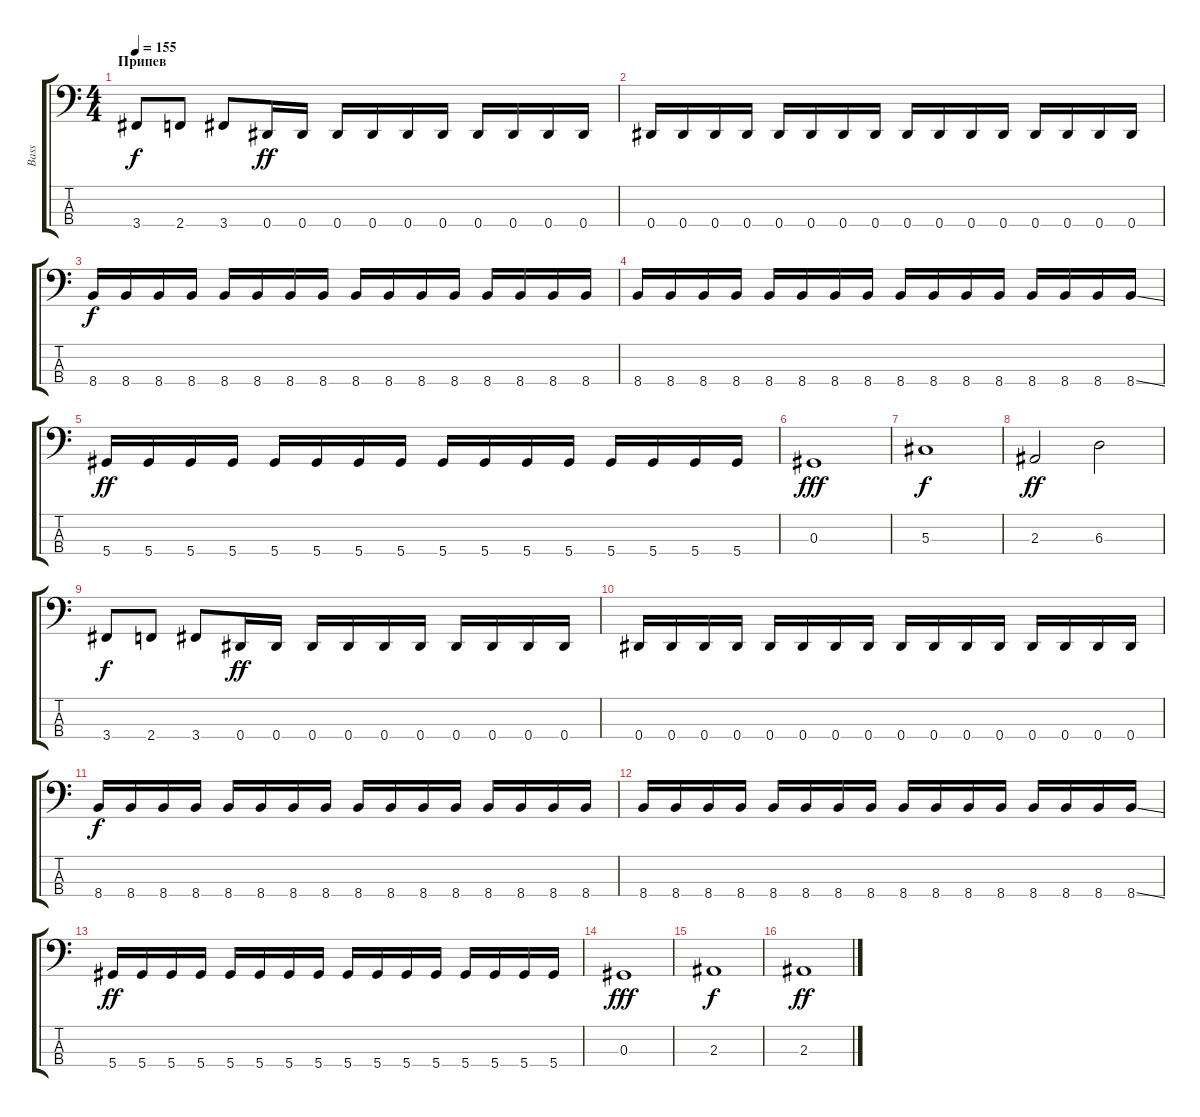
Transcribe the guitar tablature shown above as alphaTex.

\track ("Bass" "Bass") {instrument electricbasspick}
\staff {score tabs}
\tuning (Gb2 Db2 Ab1 Eb1) {hide}
\ts (4 4)
\section ("" "Припев")
\tempo 155
\clef f4
\ks c
3.4.8{dy f} 2.4.8 3.4.8 0.4.16{dy ff} 0.4.16 0.4.16 0.4.16 0.4.16 0.4.16 0.4.16 0.4.16 0.4.16 0.4.16 |
0.4.16 0.4.16 0.4.16 0.4.16 0.4.16 0.4.16 0.4.16 0.4.16 0.4.16 0.4.16 0.4.16 0.4.16 0.4.16 0.4.16 0.4.16 0.4.16 |
8.4.16{dy f} 8.4.16 8.4.16 8.4.16 8.4.16 8.4.16 8.4.16 8.4.16 8.4.16 8.4.16 8.4.16 8.4.16 8.4.16 8.4.16 8.4.16 8.4.16 |
8.4.16 8.4.16 8.4.16 8.4.16 8.4.16 8.4.16 8.4.16 8.4.16 8.4.16 8.4.16 8.4.16 8.4.16 8.4.16 8.4.16 8.4.16 8.4{ss}.16 |
5.4.16{dy ff} 5.4.16 5.4.16 5.4.16 5.4.16 5.4.16 5.4.16 5.4.16 5.4.16 5.4.16 5.4.16 5.4.16 5.4.16 5.4.16 5.4.16 5.4.16 |
0.3.1{dy fff} |
5.3.1{dy f} |
2.3.2{dy ff} 6.3.2 |
3.4.8{dy f} 2.4.8 3.4.8 0.4.16{dy ff} 0.4.16 0.4.16 0.4.16 0.4.16 0.4.16 0.4.16 0.4.16 0.4.16 0.4.16 |
0.4.16 0.4.16 0.4.16 0.4.16 0.4.16 0.4.16 0.4.16 0.4.16 0.4.16 0.4.16 0.4.16 0.4.16 0.4.16 0.4.16 0.4.16 0.4.16 |
8.4.16{dy f} 8.4.16 8.4.16 8.4.16 8.4.16 8.4.16 8.4.16 8.4.16 8.4.16 8.4.16 8.4.16 8.4.16 8.4.16 8.4.16 8.4.16 8.4.16 |
8.4.16 8.4.16 8.4.16 8.4.16 8.4.16 8.4.16 8.4.16 8.4.16 8.4.16 8.4.16 8.4.16 8.4.16 8.4.16 8.4.16 8.4.16 8.4{ss}.16 |
5.4.16{dy ff} 5.4.16 5.4.16 5.4.16 5.4.16 5.4.16 5.4.16 5.4.16 5.4.16 5.4.16 5.4.16 5.4.16 5.4.16 5.4.16 5.4.16 5.4.16 |
0.3.1{dy fff} |
2.3.1{dy f} |
2.3.1{dy ff}
